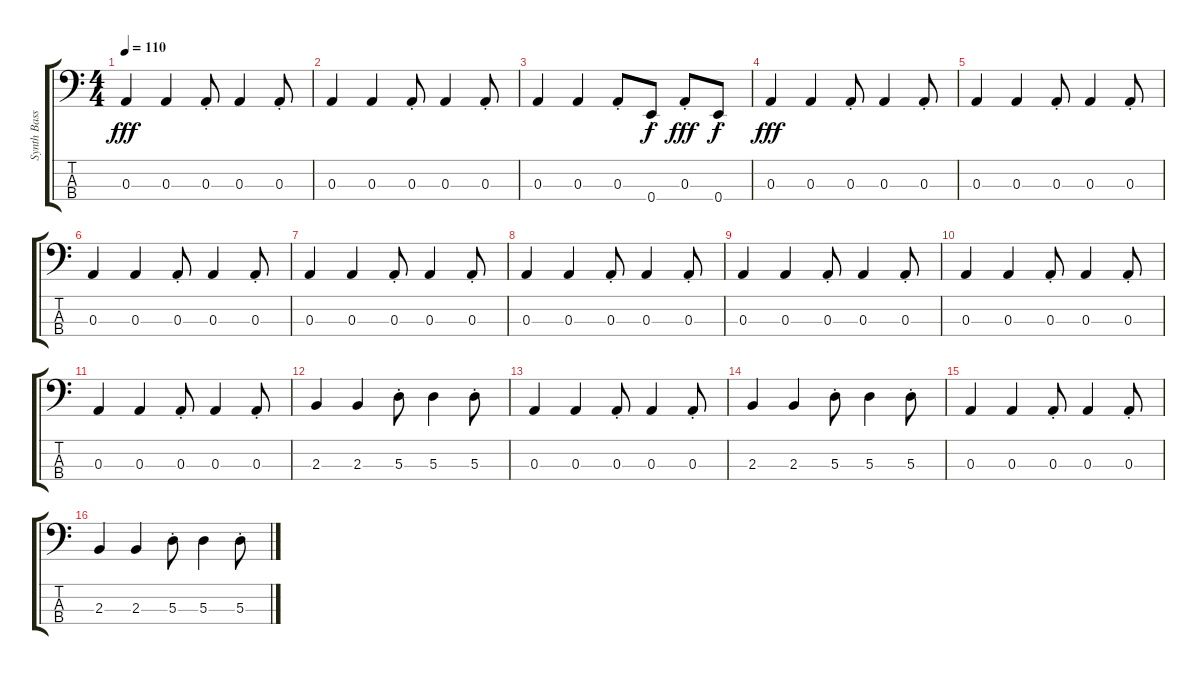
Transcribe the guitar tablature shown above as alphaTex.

\track ("Synth Bass" "Synth Bass") {instrument synthbass1}
\staff {score tabs}
\tuning (G2 D2 A1 E1) {hide}
\ts (4 4)
\tempo 110
\clef f4
\ks c
0.3.4{dy fff} 0.3.4 0.3{st}.8 0.3.4 0.3{st}.8 |
0.3.4 0.3.4 0.3{st}.8 0.3.4 0.3{st}.8 |
0.3.4 0.3.4 0.3{st}.8 0.4{st}.8{dy f} 0.3{st}.8{dy fff} 0.4{st}.8{dy f} |
0.3.4{dy fff} 0.3.4 0.3{st}.8 0.3.4 0.3{st}.8 |
0.3.4 0.3.4 0.3{st}.8 0.3.4 0.3{st}.8 |
0.3.4 0.3.4 0.3{st}.8 0.3.4 0.3{st}.8 |
0.3.4 0.3.4 0.3{st}.8 0.3.4 0.3{st}.8 |
0.3.4 0.3.4 0.3{st}.8 0.3.4 0.3{st}.8 |
0.3.4 0.3.4 0.3{st}.8 0.3.4 0.3{st}.8 |
0.3.4 0.3.4 0.3{st}.8 0.3.4 0.3{st}.8 |
0.3.4 0.3.4 0.3{st}.8 0.3.4 0.3{st}.8 |
2.3.4{instrument synthbass1} 2.3.4 5.3{st}.8 5.3.4 5.3{st}.8 |
0.3.4 0.3.4 0.3{st}.8 0.3.4 0.3{st}.8 |
2.3.4 2.3.4 5.3{st}.8 5.3.4 5.3{st}.8 |
0.3.4 0.3.4 0.3{st}.8 0.3.4 0.3{st}.8 |
2.3.4 2.3.4 5.3{st}.8 5.3.4 5.3{st}.8
